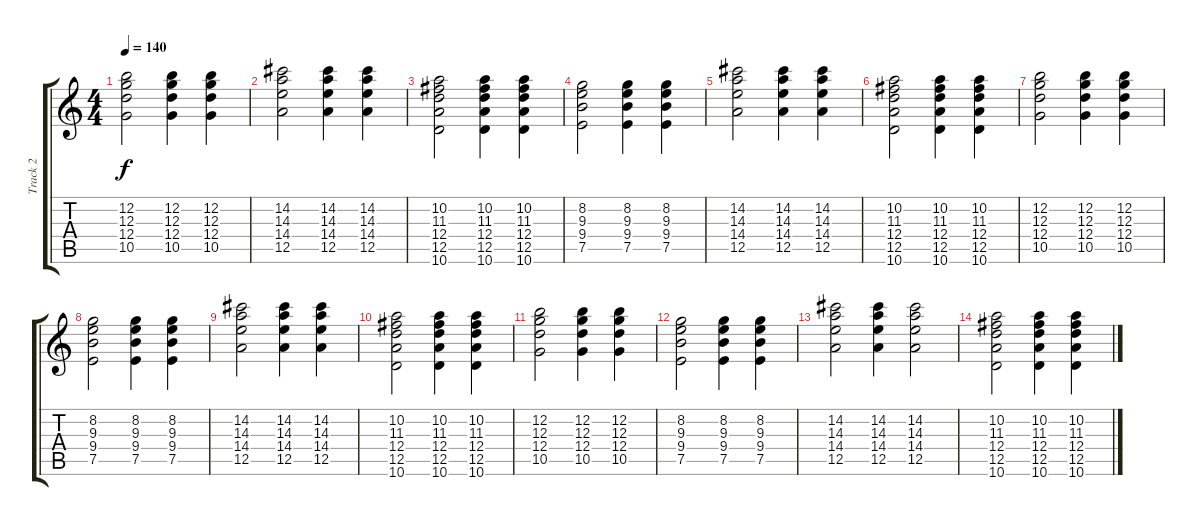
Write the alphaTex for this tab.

\track ("Track 2" "Track 2") {instrument electricguitarclean}
\staff {score tabs}
\tuning (E4 B3 G3 D3 A2 E2) {hide}
\ts (4 4)
\tempo 140
\clef g2
\ks c
(12.2 12.3 12.4 10.5).2{dy f} (12.2 12.3 12.4 10.5).4 (12.2 12.3 12.4 10.5).4 |
(14.2 14.3 14.4 12.5).2 (14.2 14.3 14.4 12.5).4 (14.2 14.3 14.4 12.5).4 |
(10.2 11.3 12.4 12.5 10.6).2 (10.2 11.3 12.4 12.5 10.6).4 (10.2 11.3 12.4 12.5 10.6).4 |
(8.2 9.3 9.4 7.5).2 (8.2 9.3 9.4 7.5).4 (8.2 9.3 9.4 7.5).4 |
(14.2 14.3 14.4 12.5).2 (14.2 14.3 14.4 12.5).4 (14.2 14.3 14.4 12.5).4 |
(10.2 11.3 12.4 12.5 10.6).2 (10.2 11.3 12.4 12.5 10.6).4 (10.2 11.3 12.4 12.5 10.6).4 |
(12.2 12.3 12.4 10.5).2 (12.2 12.3 12.4 10.5).4 (12.2 12.3 12.4 10.5).4 |
(8.2 9.3 9.4 7.5).2 (8.2 9.3 9.4 7.5).4 (8.2 9.3 9.4 7.5).4 |
(14.2 14.3 14.4 12.5).2 (14.2 14.3 14.4 12.5).4 (14.2 14.3 14.4 12.5).4 |
(10.2 11.3 12.4 12.5 10.6).2 (10.2 11.3 12.4 12.5 10.6).4 (10.2 11.3 12.4 12.5 10.6).4 |
(12.2 12.3 12.4 10.5).2 (12.2 12.3 12.4 10.5).4 (12.2 12.3 12.4 10.5).4 |
(8.2 9.3 9.4 7.5).2 (8.2 9.3 9.4 7.5).4 (8.2 9.3 9.4 7.5).4 |
(14.2 14.3 14.4 12.5).2 (14.2 14.3 14.4 12.5).4 (14.2 14.3 14.4 12.5).2 |
(10.2 11.3 12.4 12.5 10.6).2 (10.2 11.3 12.4 12.5 10.6).4 (10.2 11.3 12.4 12.5 10.6).4
